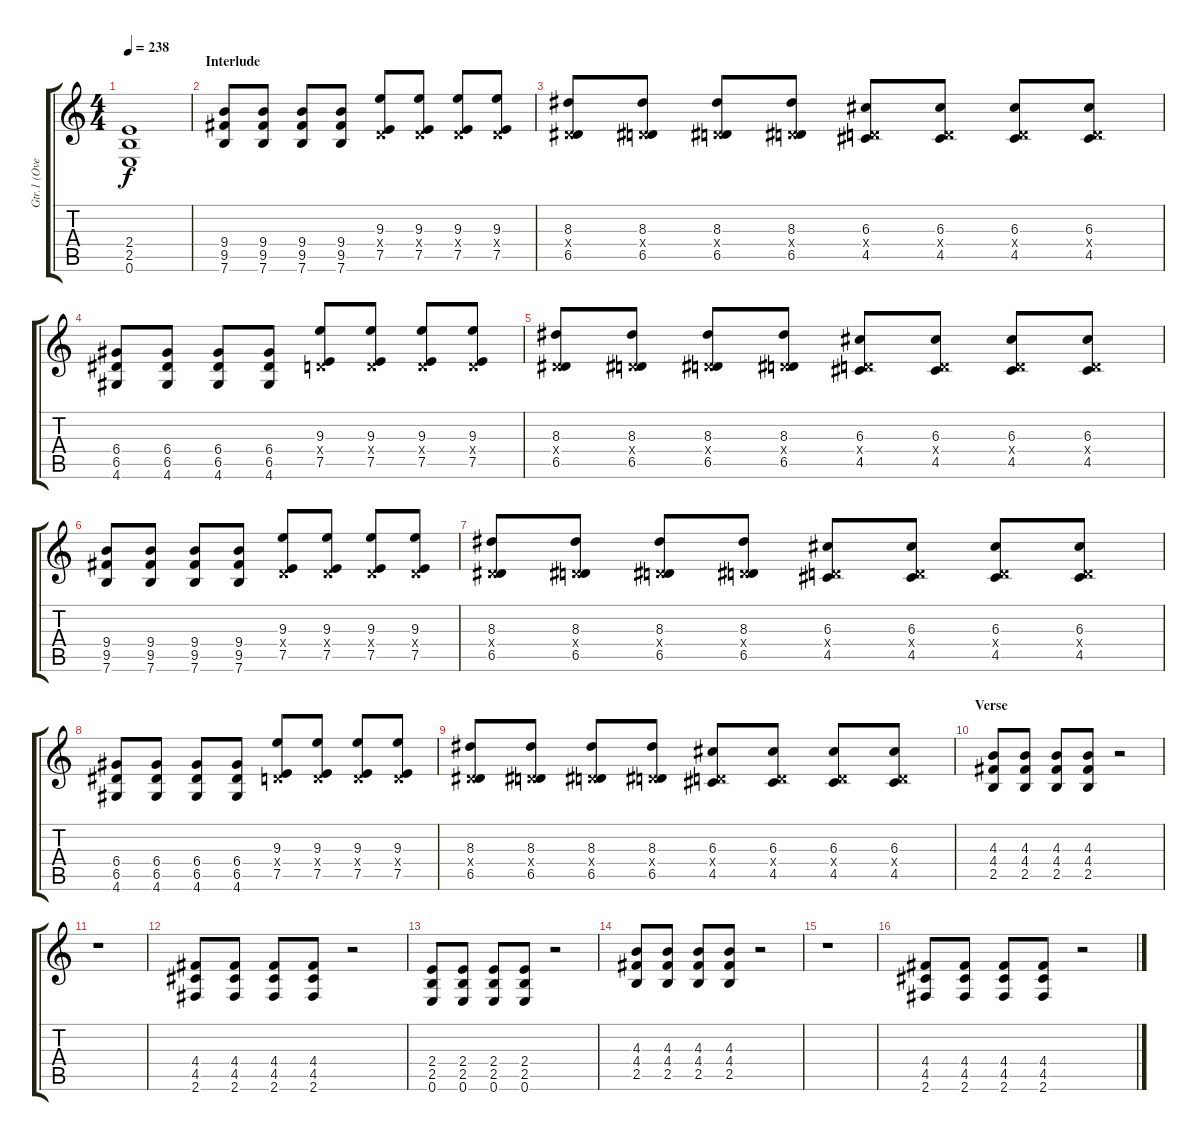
\track ("Gtr.1 (Overdriven)" "Gtr.1 (Ove") {instrument overdrivenguitar}
\staff {score tabs}
\tuning (E4 B3 G3 D3 A2 E2) {hide}
\ts (4 4)
\tempo 238
\clef g2
\ks c
(2.4 2.5 0.6).1{dy f} |
\section ("" "Interlude")
(9.4 9.5 7.6).8 (9.4 9.5 7.6).8 (9.4 9.5 7.6).8 (9.4 9.5 7.6).8 (9.3 0.4{x} 7.5).8 (9.3 0.4{x} 7.5).8 (9.3 0.4{x} 7.5).8 (9.3 0.4{x} 7.5).8 |
(8.3 0.4{x} 6.5).8 (8.3 0.4{x} 6.5).8 (8.3 0.4{x} 6.5).8 (8.3 0.4{x} 6.5).8 (6.3 0.4{x} 4.5).8 (6.3 0.4{x} 4.5).8 (6.3 0.4{x} 4.5).8 (6.3 0.4{x} 4.5).8 |
(6.4 6.5 4.6).8 (6.4 6.5 4.6).8 (6.4 6.5 4.6).8 (6.4 6.5 4.6).8 (9.3 0.4{x} 7.5).8 (9.3 0.4{x} 7.5).8 (9.3 0.4{x} 7.5).8 (9.3 0.4{x} 7.5).8 |
(8.3 0.4{x} 6.5).8 (8.3 0.4{x} 6.5).8 (8.3 0.4{x} 6.5).8 (8.3 0.4{x} 6.5).8 (6.3 0.4{x} 4.5).8 (6.3 0.4{x} 4.5).8 (6.3 0.4{x} 4.5).8 (6.3 0.4{x} 4.5).8 |
(9.4 9.5 7.6).8 (9.4 9.5 7.6).8 (9.4 9.5 7.6).8 (9.4 9.5 7.6).8 (9.3 0.4{x} 7.5).8 (9.3 0.4{x} 7.5).8 (9.3 0.4{x} 7.5).8 (9.3 0.4{x} 7.5).8 |
(8.3 0.4{x} 6.5).8 (8.3 0.4{x} 6.5).8 (8.3 0.4{x} 6.5).8 (8.3 0.4{x} 6.5).8 (6.3 0.4{x} 4.5).8 (6.3 0.4{x} 4.5).8 (6.3 0.4{x} 4.5).8 (6.3 0.4{x} 4.5).8 |
(6.4 6.5 4.6).8 (6.4 6.5 4.6).8 (6.4 6.5 4.6).8 (6.4 6.5 4.6).8 (9.3 0.4{x} 7.5).8 (9.3 0.4{x} 7.5).8 (9.3 0.4{x} 7.5).8 (9.3 0.4{x} 7.5).8 |
(8.3 0.4{x} 6.5).8 (8.3 0.4{x} 6.5).8 (8.3 0.4{x} 6.5).8 (8.3 0.4{x} 6.5).8 (6.3 0.4{x} 4.5).8 (6.3 0.4{x} 4.5).8 (6.3 0.4{x} 4.5).8 (6.3 0.4{x} 4.5).8 |
\section ("" "Verse")
(4.3 4.4 2.5).8 (4.3 4.4 2.5).8 (4.3 4.4 2.5).8 (4.3 4.4 2.5).8 r.2 |
r.1 |
(4.4 4.5 2.6).8 (4.4 4.5 2.6).8 (4.4 4.5 2.6).8 (4.4 4.5 2.6).8 r.2 |
(2.4 2.5 0.6).8 (2.4 2.5 0.6).8 (2.4 2.5 0.6).8 (2.4 2.5 0.6).8 r.2 |
(4.3 4.4 2.5).8 (4.3 4.4 2.5).8 (4.3 4.4 2.5).8 (4.3 4.4 2.5).8 r.2 |
r.1 |
(4.4 4.5 2.6).8 (4.4 4.5 2.6).8 (4.4 4.5 2.6).8 (4.4 4.5 2.6).8 r.2
